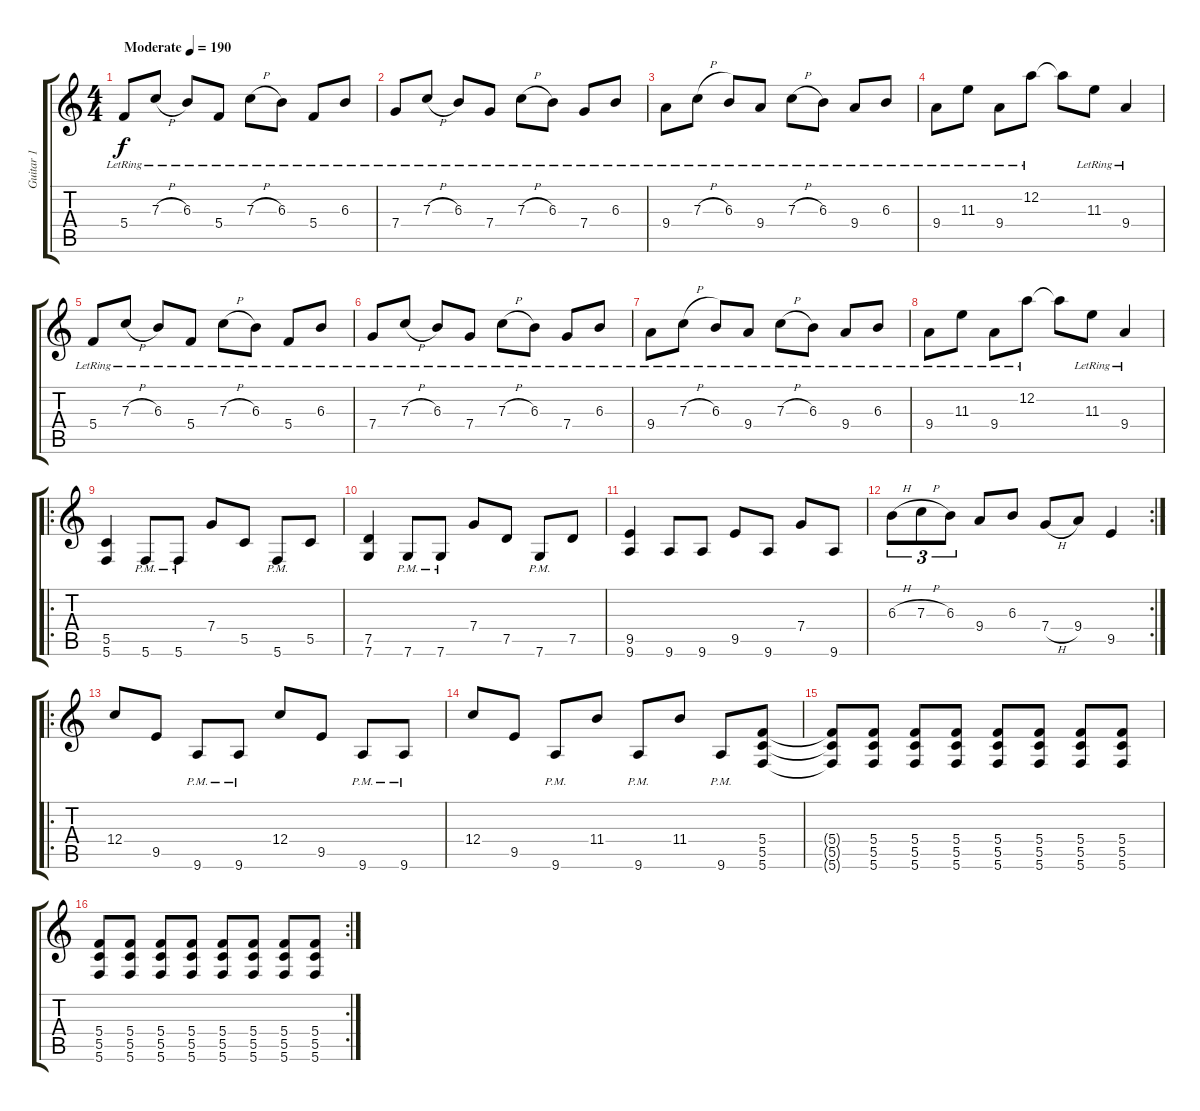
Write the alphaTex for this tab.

\track ("Guitar 1" "Guitar 1") {instrument distortionguitar}
\staff {score tabs}
\tuning (D4 A3 F3 C3 G2 C2) {hide}
\ts (4 4)
\tempo (190 "Moderate")
\clef g2
\ks c
5.4{lr}.8{dy f instrument distortionguitar} 7.3{h lr}.8 6.3{lr}.8 5.4{lr}.8 7.3{h lr}.8 6.3{lr}.8 5.4{lr}.8 6.3{lr}.8 |
7.4{lr}.8 7.3{h lr}.8 6.3{lr}.8 7.4{lr}.8 7.3{h lr}.8 6.3{lr}.8 7.4{lr}.8 6.3{lr}.8 |
9.4{lr}.8 7.3{h lr}.8 6.3{lr}.8 9.4{lr}.8 7.3{h lr}.8 6.3{lr}.8 9.4{lr}.8 6.3{lr}.8 |
9.4{lr}.8 11.3{lr}.8 9.4{lr}.8 12.2{lr}.8 12.2{t}.8 11.3{lr}.8 9.4{lr}.4 |
5.4{lr}.8 7.3{h lr}.8 6.3{lr}.8 5.4{lr}.8 7.3{h lr}.8 6.3{lr}.8 5.4{lr}.8 6.3{lr}.8 |
7.4{lr}.8 7.3{h lr}.8 6.3{lr}.8 7.4{lr}.8 7.3{h lr}.8 6.3{lr}.8 7.4{lr}.8 6.3{lr}.8 |
9.4{lr}.8 7.3{h lr}.8 6.3{lr}.8 9.4{lr}.8 7.3{h lr}.8 6.3{lr}.8 9.4{lr}.8 6.3{lr}.8 |
9.4{lr}.8 11.3{lr}.8 9.4{lr}.8 12.2{lr}.8 12.2{t}.8 11.3{lr}.8 9.4{lr}.4 |
\ro
(5.5 5.6).4 5.6{pm}.8 5.6{pm}.8 7.4.8 5.5.8 5.6{pm}.8 5.5.8 |
(7.5 7.6).4 7.6{pm}.8 7.6{pm}.8 7.4.8 7.5.8 7.6{pm}.8 7.5.8 |
(9.5 9.6).4 9.6.8 9.6.8 9.5.8 9.6.8 7.4.8 9.6.8 |
\rc 2
6.3{h}.8{tu (3 2)} 7.3{h}.8{tu (3 2)} 6.3.8{tu (3 2)} 9.4.8 6.3.8 7.4{h}.8 9.4.8 9.5.4 |
\ro
12.4.8 9.5.8 9.6{pm}.8 9.6{pm}.8 12.4.8 9.5.8 9.6{pm}.8 9.6{pm}.8 |
12.4.8 9.5.8 9.6{pm}.8 11.4.8 9.6{pm}.8 11.4.8 9.6{pm}.8 (5.4 5.5 5.6).8 |
(5.4{t} 5.5{t} 5.6{t}).8 (5.4 5.5 5.6).8 (5.4 5.5 5.6).8 (5.4 5.5 5.6).8 (5.4 5.5 5.6).8 (5.4 5.5 5.6).8 (5.4 5.5 5.6).8 (5.4 5.5 5.6).8 |
\rc 2
(5.4 5.5 5.6).8 (5.4 5.5 5.6).8 (5.4 5.5 5.6).8 (5.4 5.5 5.6).8 (5.4 5.5 5.6).8 (5.4 5.5 5.6).8 (5.4 5.5 5.6).8 (5.4 5.5 5.6).8
